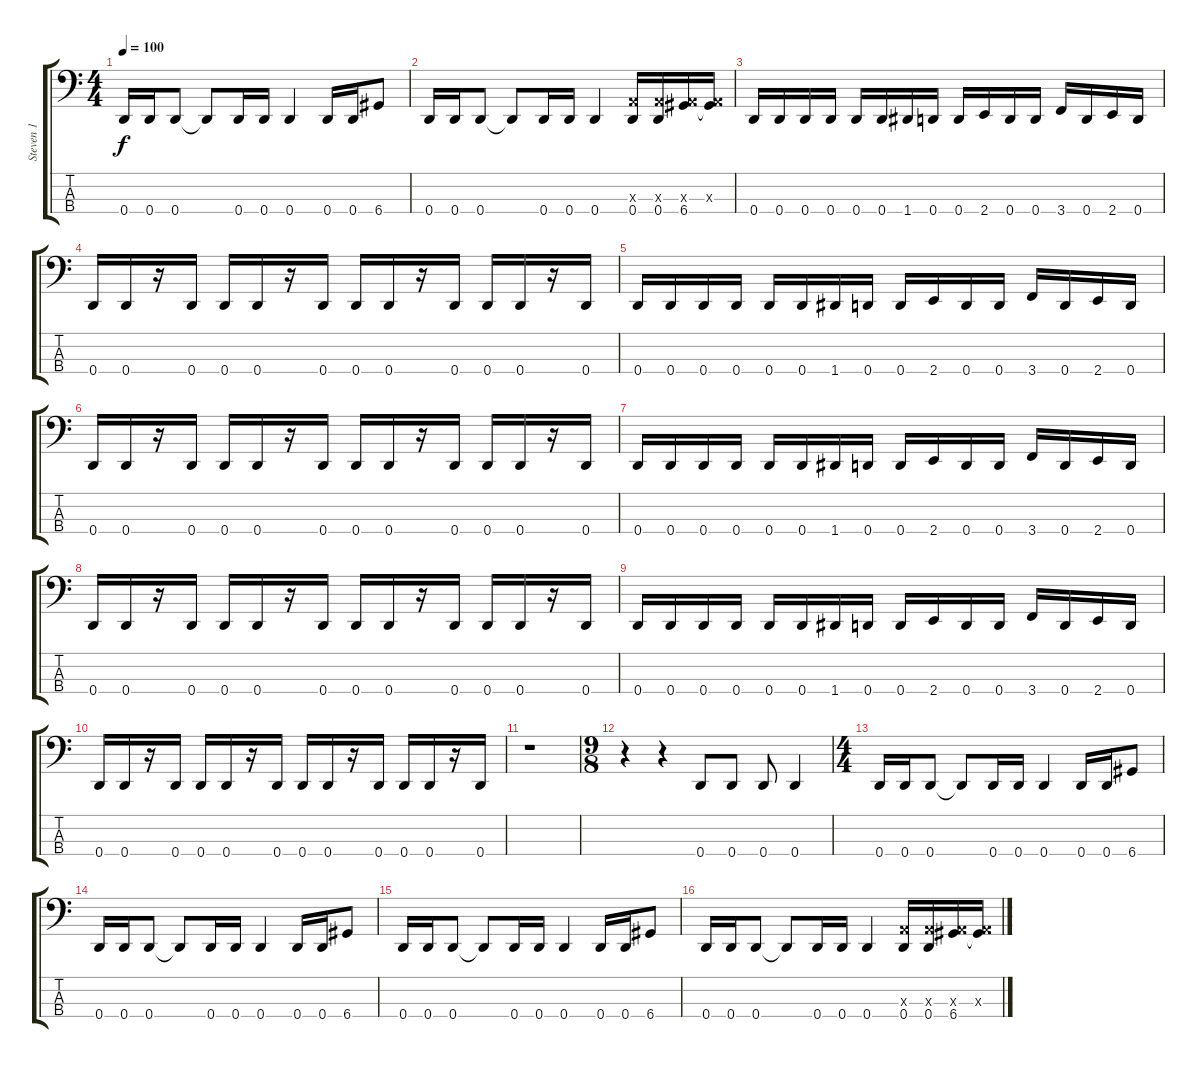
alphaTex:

\track ("Steven 1" "Steven 1") {instrument electricbasspick}
\staff {score tabs}
\tuning (G2 D2 A1 D1) {hide}
\ts (4 4)
\tempo 100
\clef f4
\ks c
0.4.16{dy f} 0.4.16 0.4.8 0.4{t}.8 0.4.16 0.4.16 0.4.4 0.4.16 0.4.16 6.4.8 |
0.4.16 0.4.16 0.4.8 0.4{t}.8 0.4.16 0.4.16 0.4.4 (0.3{x} 0.4).16 (0.3{x} 0.4).16 (0.3{x} 6.4).16 (0.3{x} 6.4{t}).16 |
0.4.16 0.4.16 0.4.16 0.4.16 0.4.16 0.4.16 1.4.16 0.4.16 0.4.16 2.4.16 0.4.16 0.4.16 3.4.16 0.4.16 2.4.16 0.4.16 |
0.4.16 0.4.16 r.16 0.4.16 0.4.16 0.4.16 r.16 0.4.16 0.4.16 0.4.16 r.16 0.4.16 0.4.16 0.4.16 r.16 0.4.16 |
0.4.16 0.4.16 0.4.16 0.4.16 0.4.16 0.4.16 1.4.16 0.4.16 0.4.16 2.4.16 0.4.16 0.4.16 3.4.16 0.4.16 2.4.16 0.4.16 |
0.4.16 0.4.16 r.16 0.4.16 0.4.16 0.4.16 r.16 0.4.16 0.4.16 0.4.16 r.16 0.4.16 0.4.16 0.4.16 r.16 0.4.16 |
0.4.16 0.4.16 0.4.16 0.4.16 0.4.16 0.4.16 1.4.16 0.4.16 0.4.16 2.4.16 0.4.16 0.4.16 3.4.16 0.4.16 2.4.16 0.4.16 |
0.4.16 0.4.16 r.16 0.4.16 0.4.16 0.4.16 r.16 0.4.16 0.4.16 0.4.16 r.16 0.4.16 0.4.16 0.4.16 r.16 0.4.16 |
0.4.16 0.4.16 0.4.16 0.4.16 0.4.16 0.4.16 1.4.16 0.4.16 0.4.16 2.4.16 0.4.16 0.4.16 3.4.16 0.4.16 2.4.16 0.4.16 |
0.4.16 0.4.16 r.16 0.4.16 0.4.16 0.4.16 r.16 0.4.16 0.4.16 0.4.16 r.16 0.4.16 0.4.16 0.4.16 r.16 0.4.16 |
r.1 |
\ts (9 8)
r.4 r.4 0.4.8 0.4.8 0.4.8 0.4.4 |
\ts (4 4)
0.4.16 0.4.16 0.4.8 0.4{t}.8 0.4.16 0.4.16 0.4.4 0.4.16 0.4.16 6.4.8 |
0.4.16 0.4.16 0.4.8 0.4{t}.8 0.4.16 0.4.16 0.4.4 0.4.16 0.4.16 6.4.8 |
0.4.16 0.4.16 0.4.8 0.4{t}.8 0.4.16 0.4.16 0.4.4 0.4.16 0.4.16 6.4.8 |
0.4.16 0.4.16 0.4.8 0.4{t}.8 0.4.16 0.4.16 0.4.4 (0.3{x} 0.4).16 (0.3{x} 0.4).16 (0.3{x} 6.4).16 (0.3{x} 6.4{t}).16
